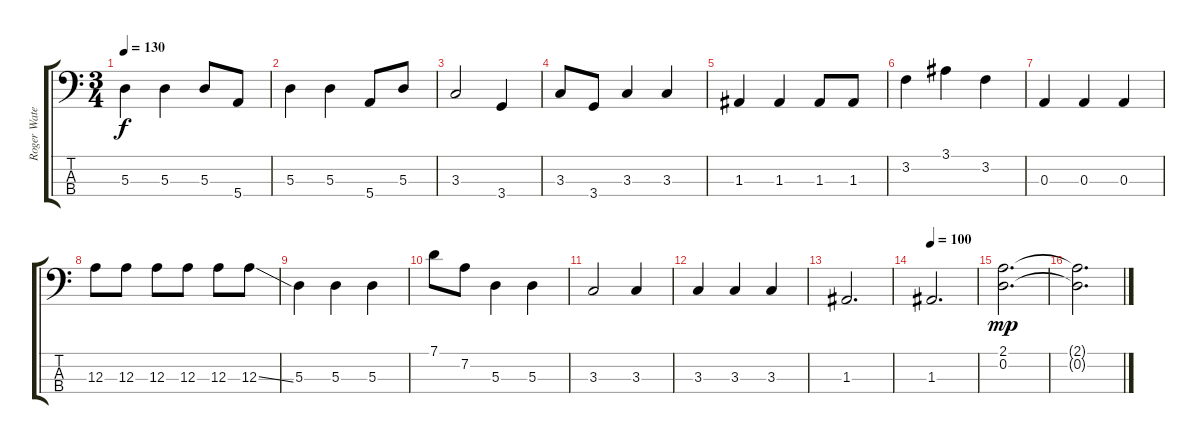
\track ("Roger Waters" "Roger Wate") {instrument electricbasspick}
\staff {score tabs}
\tuning (G2 D2 A1 E1) {hide}
\ts (3 4)
\tempo 130
\clef f4
\ks c
5.3.4{dy f} 5.3.4 5.3.8 5.4.8 |
5.3.4 5.3.4 5.4.8 5.3.8 |
3.3.2 3.4.4 |
3.3.8 3.4.8 3.3.4 3.3.4 |
1.3.4 1.3.4 1.3.8 1.3.8 |
3.2.4 3.1.4 3.2.4 |
0.3.4 0.3.4 0.3.4 |
12.3.8 12.3.8 12.3.8 12.3.8 12.3.8 12.3{ss}.8 |
5.3.4 5.3.4 5.3.4 |
7.1.8 7.2.8 5.3.4 5.3.4 |
3.3.2 3.3.4 |
3.3.4 3.3.4 3.3.4 |
1.3.2{d} |
\tempo 100
1.3.2{d} |
(2.1 0.2).2{d dy mp} |
(2.1{t} 0.2{t}).2{d}
